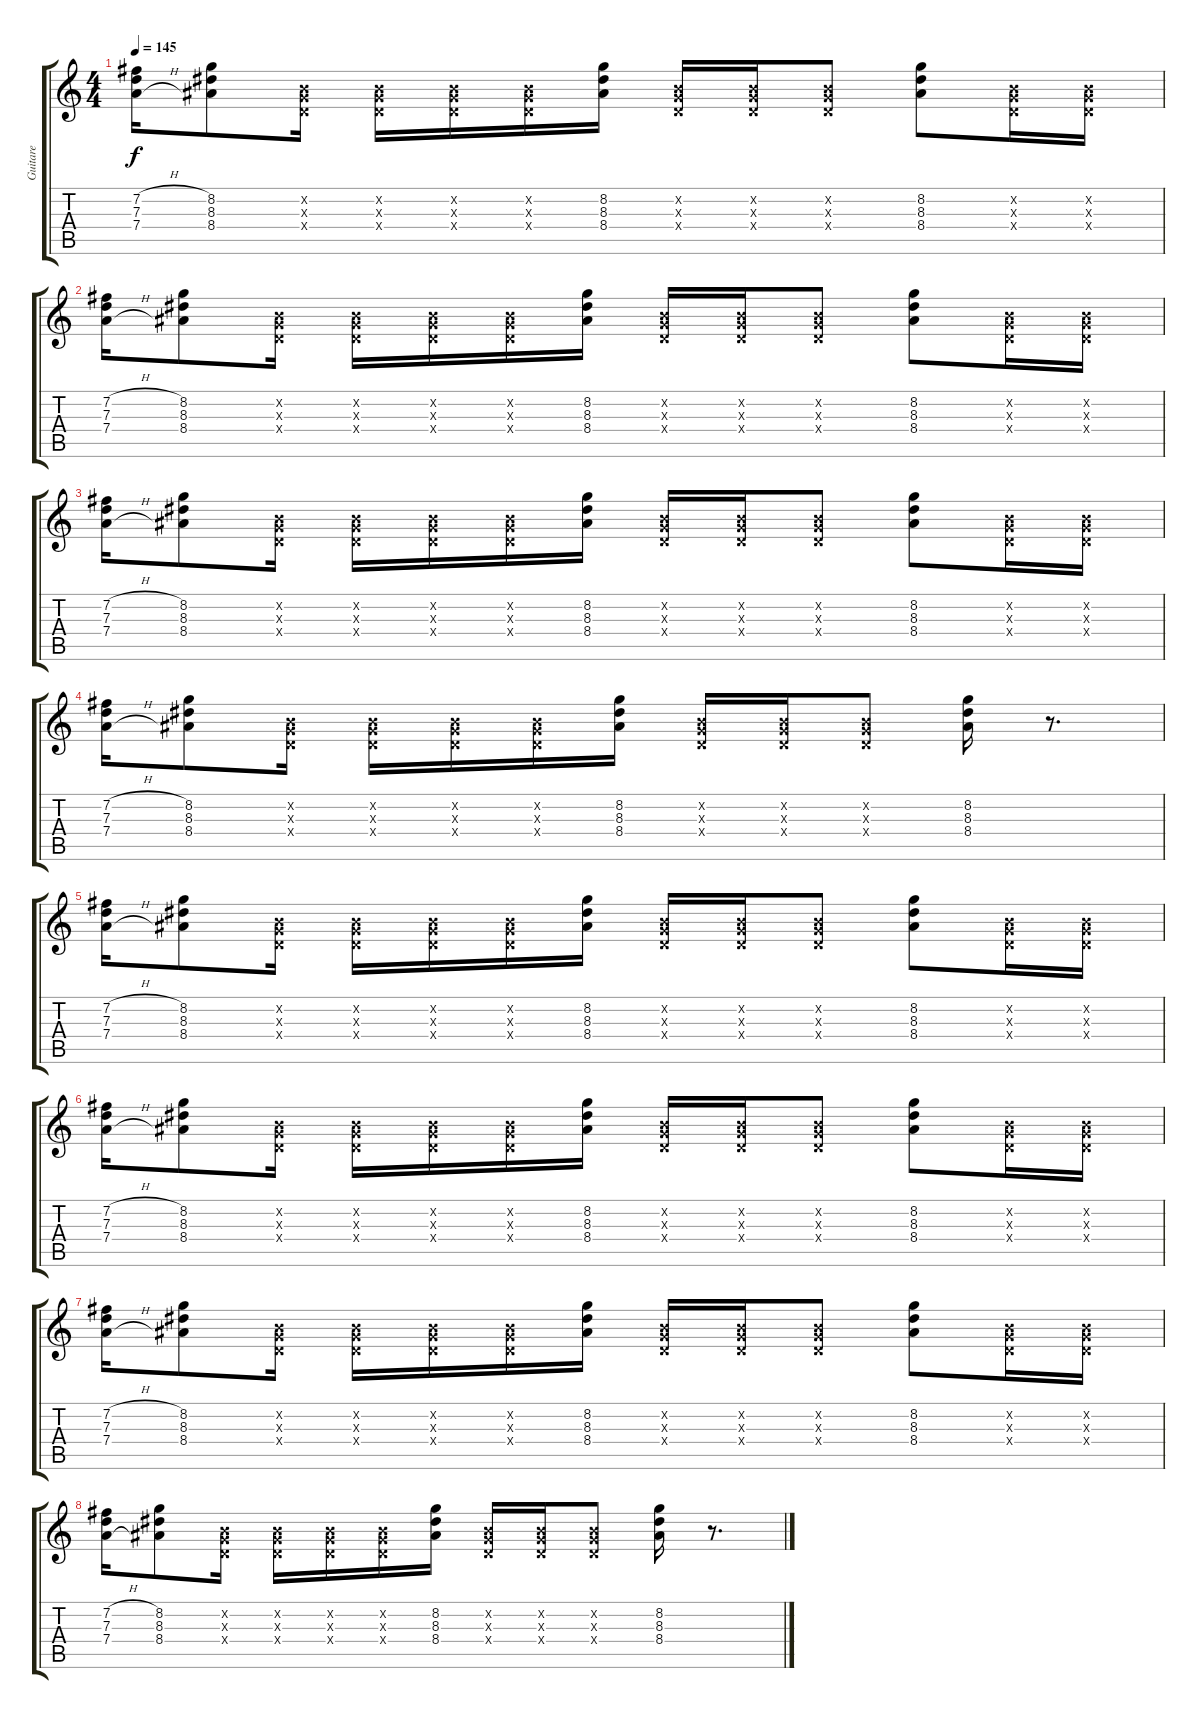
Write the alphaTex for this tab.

\track ("Guitare" "Guitare") {instrument electricguitarclean}
\staff {score tabs}
\tuning (E4 B3 G3 D3 A2 E2) {hide}
\ts (4 4)
\tempo 145
\clef g2
\ks c
(7.2{h} 7.3{h} 7.4{h}).16{dy f} (8.2 8.3 8.4).8 (0.2{x} 0.3{x} 0.4{x}).16 (0.2{x} 0.3{x} 0.4{x}).16 (0.2{x} 0.3{x} 0.4{x}).16 (0.2{x} 0.3{x} 0.4{x}).16 (8.2 8.3 8.4).16 (0.2{x} 0.3{x} 0.4{x}).16 (0.2{x} 0.3{x} 0.4{x}).16 (0.2{x} 0.3{x} 0.4{x}).8 (8.2 8.3 8.4).8 (0.2{x} 0.3{x} 0.4{x}).16 (0.2{x} 0.3{x} 0.4{x}).16 |
(7.2{h} 7.3{h} 7.4{h}).16 (8.2 8.3 8.4).8 (0.2{x} 0.3{x} 0.4{x}).16 (0.2{x} 0.3{x} 0.4{x}).16 (0.2{x} 0.3{x} 0.4{x}).16 (0.2{x} 0.3{x} 0.4{x}).16 (8.2 8.3 8.4).16 (0.2{x} 0.3{x} 0.4{x}).16 (0.2{x} 0.3{x} 0.4{x}).16 (0.2{x} 0.3{x} 0.4{x}).8 (8.2 8.3 8.4).8 (0.2{x} 0.3{x} 0.4{x}).16 (0.2{x} 0.3{x} 0.4{x}).16 |
(7.2{h} 7.3{h} 7.4{h}).16 (8.2 8.3 8.4).8 (0.2{x} 0.3{x} 0.4{x}).16 (0.2{x} 0.3{x} 0.4{x}).16 (0.2{x} 0.3{x} 0.4{x}).16 (0.2{x} 0.3{x} 0.4{x}).16 (8.2 8.3 8.4).16 (0.2{x} 0.3{x} 0.4{x}).16 (0.2{x} 0.3{x} 0.4{x}).16 (0.2{x} 0.3{x} 0.4{x}).8 (8.2 8.3 8.4).8 (0.2{x} 0.3{x} 0.4{x}).16 (0.2{x} 0.3{x} 0.4{x}).16 |
(7.2{h} 7.3{h} 7.4{h}).16 (8.2 8.3 8.4).8 (0.2{x} 0.3{x} 0.4{x}).16 (0.2{x} 0.3{x} 0.4{x}).16 (0.2{x} 0.3{x} 0.4{x}).16 (0.2{x} 0.3{x} 0.4{x}).16 (8.2 8.3 8.4).16 (0.2{x} 0.3{x} 0.4{x}).16 (0.2{x} 0.3{x} 0.4{x}).16 (0.2{x} 0.3{x} 0.4{x}).8 (8.2 8.3 8.4).16 r.8{d} |
(7.2{h} 7.3{h} 7.4{h}).16 (8.2 8.3 8.4).8 (0.2{x} 0.3{x} 0.4{x}).16 (0.2{x} 0.3{x} 0.4{x}).16 (0.2{x} 0.3{x} 0.4{x}).16 (0.2{x} 0.3{x} 0.4{x}).16 (8.2 8.3 8.4).16 (0.2{x} 0.3{x} 0.4{x}).16 (0.2{x} 0.3{x} 0.4{x}).16 (0.2{x} 0.3{x} 0.4{x}).8 (8.2 8.3 8.4).8 (0.2{x} 0.3{x} 0.4{x}).16 (0.2{x} 0.3{x} 0.4{x}).16 |
(7.2{h} 7.3{h} 7.4{h}).16 (8.2 8.3 8.4).8 (0.2{x} 0.3{x} 0.4{x}).16 (0.2{x} 0.3{x} 0.4{x}).16 (0.2{x} 0.3{x} 0.4{x}).16 (0.2{x} 0.3{x} 0.4{x}).16 (8.2 8.3 8.4).16 (0.2{x} 0.3{x} 0.4{x}).16 (0.2{x} 0.3{x} 0.4{x}).16 (0.2{x} 0.3{x} 0.4{x}).8 (8.2 8.3 8.4).8 (0.2{x} 0.3{x} 0.4{x}).16 (0.2{x} 0.3{x} 0.4{x}).16 |
(7.2{h} 7.3{h} 7.4{h}).16 (8.2 8.3 8.4).8 (0.2{x} 0.3{x} 0.4{x}).16 (0.2{x} 0.3{x} 0.4{x}).16 (0.2{x} 0.3{x} 0.4{x}).16 (0.2{x} 0.3{x} 0.4{x}).16 (8.2 8.3 8.4).16 (0.2{x} 0.3{x} 0.4{x}).16 (0.2{x} 0.3{x} 0.4{x}).16 (0.2{x} 0.3{x} 0.4{x}).8 (8.2 8.3 8.4).8 (0.2{x} 0.3{x} 0.4{x}).16 (0.2{x} 0.3{x} 0.4{x}).16 |
(7.2{h} 7.3{h} 7.4{h}).16 (8.2 8.3 8.4).8 (0.2{x} 0.3{x} 0.4{x}).16 (0.2{x} 0.3{x} 0.4{x}).16 (0.2{x} 0.3{x} 0.4{x}).16 (0.2{x} 0.3{x} 0.4{x}).16 (8.2 8.3 8.4).16 (0.2{x} 0.3{x} 0.4{x}).16 (0.2{x} 0.3{x} 0.4{x}).16 (0.2{x} 0.3{x} 0.4{x}).8 (8.2 8.3 8.4).16 r.8{d}
